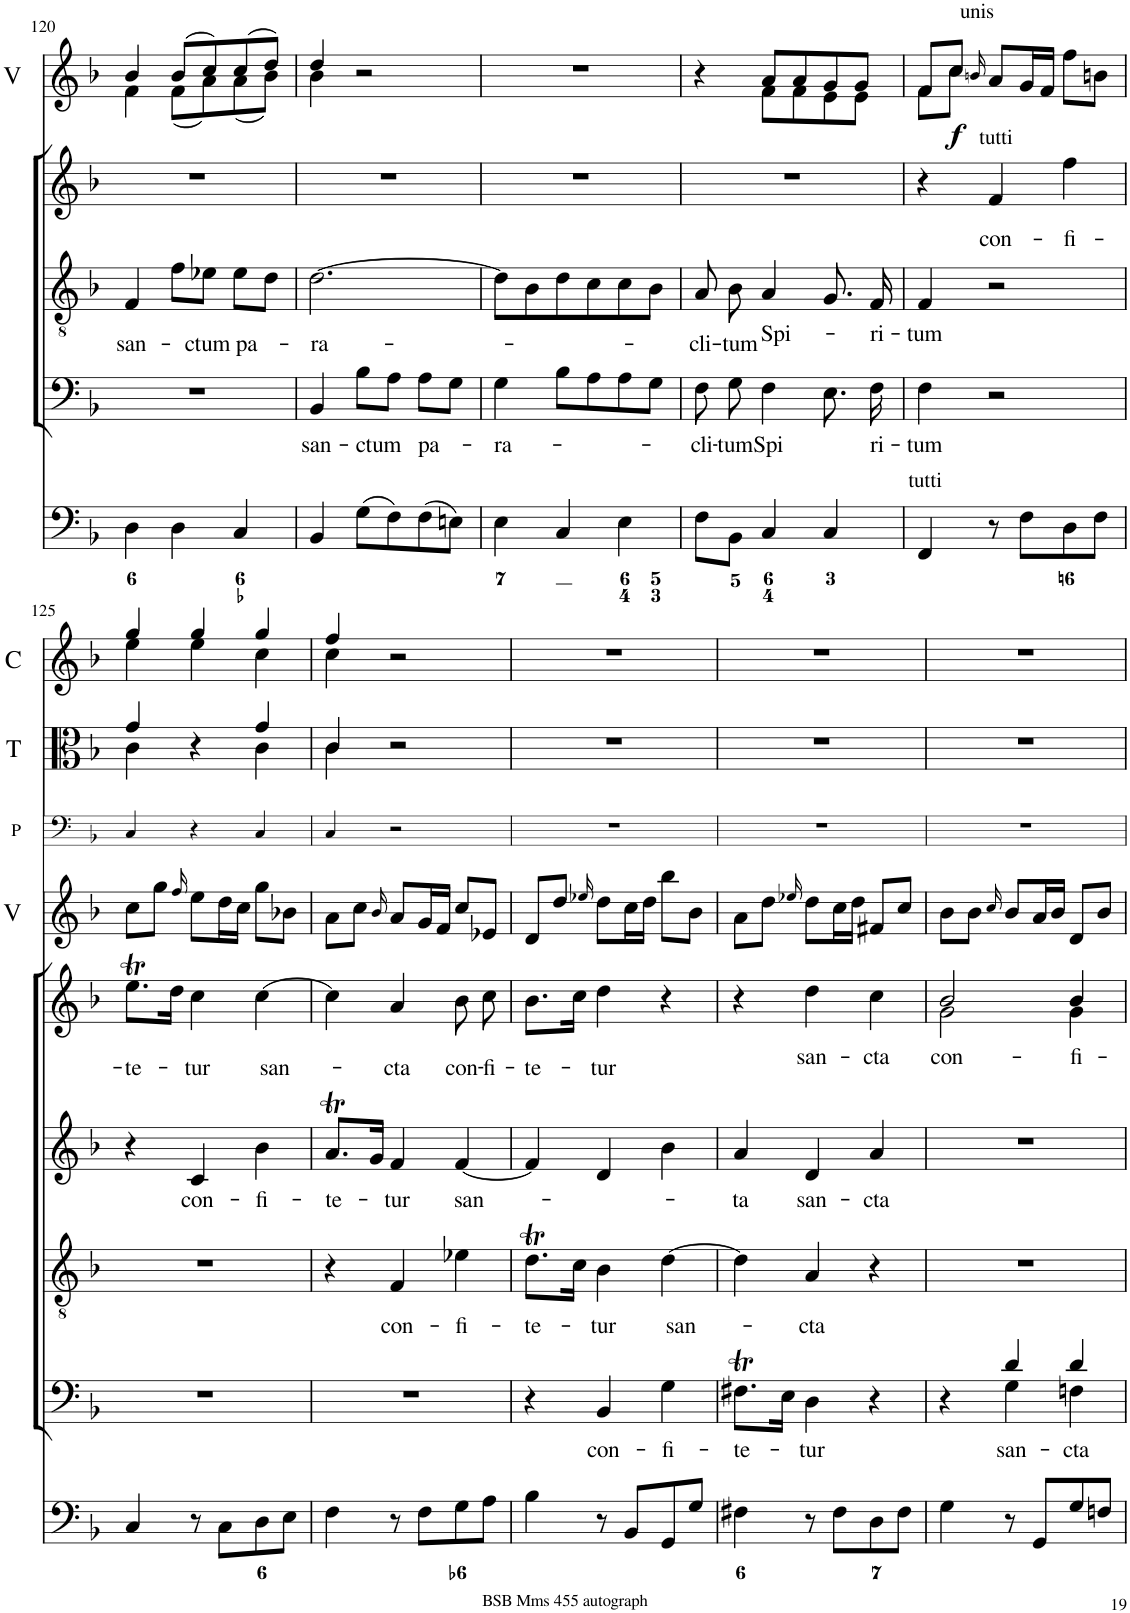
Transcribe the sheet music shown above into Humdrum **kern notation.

**kern	**kern	**text	**kern	**text	**kern	**text	**kern	**text	**kern	**kern	**dynam	**kern	**dynam	**kern	**kern	**kern
*part11	*part10	*part10	*part9	*part9	*part8	*part8	*part7	*part7	*part6	*part5	*part5	*part4	*part4	*part3	*part2	*part1
*staff11	*staff10	*staff10	*staff9	*staff9	*staff8	*staff8	*staff7	*staff7	*staff6	*staff5	*staff5	*staff4	*staff4	*staff3	*staff2	*staff1
*I"Organ	*I"Voice	*	*I"Tenor	*	*I"Alto	*	*I"Voice	*	*I"Violin	*I"Violin	*	*I"2 Violini	*	*I"Pauken	*I"2 Trombe	*I"2 Clarini
*	*	*	*	*	*	*	*	*	*I'Vln.	*I'Vln	*	*I'V	*	*I'P	*I'T	*I'C
!!LO:PB:g=z
*clefF4	*clefF4	*	*clefGv2	*	*clefG2	*	*clefG2	*	*clefG2	*clefG2	*	*clefG2	*	*clefF4	*clefC3	*clefG2
*k[b-]	*k[b-]	*	*k[b-]	*	*k[b-]	*	*k[b-]	*	*k[b-]	*k[b-]	*	*k[b-]	*	*k[b-]	*k[b-]	*k[b-]
*M3/4	*M3/4	*	*M3/4	*	*M3/4	*	*M3/4	*	*M3/4	*M3/4	*	*M3/4	*	*M3/4	*M3/4	*M3/4
=120	=120	=120	=120	=120	=120	=120	=120	=120	=120	=120	=120	=120	=120	=120	=120	=120
!	!	!	!	!LO:LY:b	!	!	!	!	!	!	!	!	!	!	!	!
*	*	*	*	*	*	*	*	*	*	*	*	*^	*	*	*	*
4D\	2.r	.	4F/	san-	2.r	.	2.r	.	4f	4b-	.	4b-/	4f\	.	2.r	2.r	2.r
!	!	!	!	!LO:LY:b	!	!	!	!	!	!	!	!	!	!	!	!	!
4D\	.	.	8f\L	-ctum	.	.	.	.	(8f	(8b-	.	(8b-/L	(8f\L	.	.	.	.
.	.	.	8e-X\J	.	.	.	.	.	8a)	8cc)	.	8cc/)	8a\)	.	.	.	.
!	!	!	!	!LO:LY:b	!	!	!	!	!	!	!	!	!	!	!	!	!
4C/	.	.	8e-\L	pa-	.	.	.	.	(8a	(8cc	.	(8cc/	(8a\	.	.	.	.
.	.	.	8d\J	.	.	.	.	.	8b-)	8dd)	.	8dd/J)	8b-\J)	.	.	.	.
=121	=121	=121	=121	=121	=121	=121	=121	=121	=121	=121	=121	=121	=121	=121	=121	=121	=121
!	!	!LO:LY:b	!	!LO:LY:b	!	!	!	!	!	!	!	!	!	!	!	!	!
4BB-/	4BB-/	san-	[2.d\	-ra-	2.r	.	2.r	.	4b-	4dd	.	4dd/	4b-\	.	2.r	2.r	2.r
!	!	!LO:LY:b	!	!	!	!	!	!	!	!	!	!	!	!	!	!	!
(8G\L	8B-\L	-ctum	.	.	.	.	.	.	2r	2r	.	2r	2ryy	.	.	.	.
8F\)	8A\J	.	.	.	.	.	.	.	.	.	.	.	.	.	.	.	.
!	!	!LO:LY:b	!	!	!	!	!	!	!	!	!	!	!	!	!	!	!
(8F\	8A\L	pa-	.	.	.	.	.	.	.	.	.	.	.	.	.	.	.
8En\J)	8G\J	.	.	.	.	.	.	.	.	.	.	.	.	.	.	.	.
*	*	*	*	*	*	*	*	*	*	*	*	*v	*v	*	*	*	*
=122	=122	=122	=122	=122	=122	=122	=122	=122	=122	=122	=122	=122	=122	=122	=122	=122
!	!	!LO:LY:b	!	!	!	!	!	!	!	!	!	!	!	!	!	!
4E\	4G\	-ra-	8d\L]	.	2.r	.	2.r	.	2.r	2.r	.	2.r	.	2.r	2.r	2.r
.	.	.	8B-\	.	.	.	.	.	.	.	.	.	.	.	.	.
4C/	8B-\L	.	8d\	.	.	.	.	.	.	.	.	.	.	.	.	.
.	8A\	.	8c\	.	.	.	.	.	.	.	.	.	.	.	.	.
4E\	8A\	.	8c\	.	.	.	.	.	.	.	.	.	.	.	.	.
.	8G\J	.	8B-\J	.	.	.	.	.	.	.	.	.	.	.	.	.
=123	=123	=123	=123	=123	=123	=123	=123	=123	=123	=123	=123	=123	=123	=123	=123	=123
!	!	!LO:LY:b	!	!LO:LY:b	!	!	!	!	!	!	!	!	!	!	!	!
*	*	*	*	*	*	*	*	*	*	*	*	*^	*	*	*	*
8F\L	8F\	-cli-	8A/	-cli-	2.r	.	2.r	.	4r	4r	.	4r	4ryy	.	2.r	2.r	2.r
!	!	!LO:LY:b	!	!LO:LY:b	!	!	!	!	!	!	!	!	!	!	!	!	!
8BB-\J	8G\	-tum	8B-\	-tum	.	.	.	.	.	.	.	.	.	.	.	.	.
!	!	!LO:LY:b	!	!LO:LY:b	!	!	!	!	!	!	!	!	!	!	!	!	!
4C/	4F\	Spi	4A/	Spi-	.	.	.	.	8f	8a	.	8a/L	8f\L	.	.	.	.
.	.	.	.	.	.	.	.	.	8f	8a	.	8a/	8f\	.	.	.	.
4C/	8.E\	.	8.G/	.	.	.	.	.	8e	8g	.	8g/	8e\	.	.	.	.
.	.	.	.	.	.	.	.	.	8e	8g	.	8g/J	8e\J	.	.	.	.
!	!	!LO:LY:b	!	!LO:LY:b	!	!	!	!	!	!	!	!	!	!	!	!	!
.	16F\	ri-	16F/	-ri-	.	.	.	.	.	.	.	.	.	.	.	.	.
=124	=124	=124	=124	=124	=124	=124	=124	=124	=124	=124	=124	=124	=124	=124	=124	=124	=124
!LO:TX:a:t=tutti	!	!	!	!	!	!	!	!	!	!	!	!	!	!	!	!	!
!	!	!LO:LY:b	!	!LO:LY:b	!	!	!	!	!	!	!	!	!	!	!	!	!
4FF/	4F\	-tum	4F/	-tum	2.r	.	4r	.	8f	8f	.	8f/L	8f\L	.	2.r	2.r	2.r
!	!	!	!	!	!	!	!	!	!	!	!LO:DY:b	!	!	!	!	!	!
!	!	!	!	!	!	!	!	!	!	!	!LO:DY:n=1:b	!	!	!LO:DY:b	!	!	!
.	.	.	.	.	.	.	.	.	8cc	8cc	f f	8cc/J	8cc\J	f	.	.	.
.	.	.	.	.	.	.	.	.	16qbn	16qbn	.	16qbn/	.	.	.	.	.
!	!	!	!	!	!	!	!	!	!	!	!	!LO:TX:a:t=unis	!	!	!	!	!
!	!	!	!	!	!	!	!	!	!	!LO:TX:a:t=unis	!	!	!	!	!	!	!
!	!	!	!	!	!	!	!	!	!	!LO:TX:a:t=unis	!	!	!	!	!	!	!
!	!	!	!	!	!	!	!	!	!LO:TX:a:t=unis	!	!	!	!	!	!	!	!
!	!	!	!	!	!	!	!	!	!LO:TX:a:t=unis	!	!	!	!	!	!	!	!
!	!	!	!	!	!	!	!LO:TX:a:t=tutti	!	!	!	!	!	!	!	!	!	!
!	!	!	!	!	!	!	!	!LO:LY:b	!	!	!	!	!	!	!	!	!
8r	2r	.	2r	.	.	.	4f/	con-	8a	8a	.	8a/L	2ryy	.	.	.	.
8F\L	.	.	.	.	.	.	.	.	16g	16g	.	16g/L	.	.	.	.	.
.	.	.	.	.	.	.	.	.	16f	16f	.	16f/JJ	.	.	.	.	.
!	!	!	!	!	!	!	!	!LO:LY:b	!	!	!	!	!	!	!	!	!
8D\	.	.	.	.	.	.	4ff\	-fi-	8ffL	8ffL	.	8ff\L	.	.	.	.	.
8F\J	.	.	.	.	.	.	.	.	8bnJ	8bnJ	.	8bn\J	.	.	.	.	.
*	*	*	*	*	*	*	*	*	*	*	*	*v	*v	*	*	*	*
!!LO:LB:g=z
=125	=125	=125	=125	=125	=125	=125	=125	=125	=125	=125	=125	=125	=125	=125	=125	=125
!	!	!	!	!	!	!	!	!LO:LY:b	!	!	!	!	!	!	!	!
*	*	*	*	*	*	*	*	*	*	*	*	*	*	*	*^	*^
4C/	2.r	.	2.r	.	4r	.	8.eet\L	-te-	8cc	8cc	.	8cc\L	.	4C/	4g/	4c\	4gg/	4ee\
.	.	.	.	.	.	.	.	.	8gg	8gg	.	8gg\J	.	.	.	.	.	.
.	.	.	.	.	.	.	16dd\Jk	.	.	.	.	.	.	.	.	.	.	.
.	.	.	.	.	.	.	.	.	16qff	16qff	.	16qff/	.	.	.	.	.	.
!	!	!	!	!	!	!LO:LY:b	!	!LO:LY:b	!	!	!	!	!	!	!	!	!	!
8r	.	.	.	.	4c/	con-	4cc\	-tur	8ee	8ee	.	8ee\L	.	4r	4r	4ryy	4gg/	4ee\
8C\L	.	.	.	.	.	.	.	.	16dd	16dd	.	16dd\L	.	.	.	.	.	.
.	.	.	.	.	.	.	.	.	16cc	16cc	.	16cc\JJ	.	.	.	.	.	.
!	!	!	!	!	!	!LO:LY:b	!	!LO:LY:b	!	!	!	!	!	!	!	!	!	!
8D\	.	.	.	.	4b-\	-fi-	[4cc\	san-	8gg	8gg	.	8gg\L	.	4C/	4g/	4c\	4gg/	4cc\
8E\J	.	.	.	.	.	.	.	.	8b-X	8b-X	.	8b-X\J	.	.	.	.	.	.
=126	=126	=126	=126	=126	=126	=126	=126	=126	=126	=126	=126	=126	=126	=126	=126	=126	=126	=126
!	!	!	!	!	!	!LO:LY:b	!	!	!	!	!	!	!	!	!	!	!	!
4F\	2.r	.	4r	.	8.at/L	-te-	4cc\]	.	8a	8a	.	8a\L	.	4C/	4c/	4c\	4ff/	4cc\
.	.	.	.	.	.	.	.	.	8cc	8cc	.	8cc\J	.	.	.	.	.	.
.	.	.	.	.	16g/Jk	.	.	.	.	.	.	.	.	.	.	.	.	.
.	.	.	.	.	.	.	.	.	16qb-	16qb-	.	16qb-/	.	.	.	.	.	.
!	!	!	!	!LO:LY:b	!	!LO:LY:b	!	!LO:LY:b	!	!	!	!	!	!	!	!	!	!
8r	.	.	4F/	con-	4f/	-tur	4a/	-cta	8a	8a	.	8a/L	.	2r	2r	2ryy	2r	2ryy
8F\L	.	.	.	.	.	.	.	.	16g	16g	.	16g/L	.	.	.	.	.	.
.	.	.	.	.	.	.	.	.	16f	16f	.	16f/JJ	.	.	.	.	.	.
!	!	!	!	!LO:LY:b	!	!LO:LY:b	!	!LO:LY:b	!	!	!	!	!	!	!	!	!	!
8G\	.	.	4e-X\	-fi-	[4f/	san-	8b-\	con-	8cc	8cc	.	8cc/L	.	.	.	.	.	.
!	!	!	!	!	!	!	!	!LO:LY:b	!	!	!	!	!	!	!	!	!	!
8A\J	.	.	.	.	.	.	8cc\	-fi-	8e-X	8e-X	.	8e-X/J	.	.	.	.	.	.
*	*	*	*	*	*	*	*	*	*	*	*	*	*	*	*v	*v	*	*
*	*	*	*	*	*	*	*	*	*	*	*	*	*	*	*	*v	*v
=127	=127	=127	=127	=127	=127	=127	=127	=127	=127	=127	=127	=127	=127	=127	=127	=127
!	!	!	!	!LO:LY:b	!	!	!	!LO:LY:b	!	!	!	!	!	!	!	!
4B-\	4r	.	8.dT\L	-te-	4f/]	.	8.b-\L	-te-	8d	8d	.	8d/L	.	2.r	2.r	2.r
.	.	.	.	.	.	.	.	.	8dd	8dd	.	8dd/J	.	.	.	.
.	.	.	16c\Jk	.	.	.	16cc\Jk	.	.	.	.	.	.	.	.	.
.	.	.	.	.	.	.	.	.	16qee-X	16qee-X	.	16qee-X/	.	.	.	.
!	!	!LO:LY:b	!	!LO:LY:b	!	!	!	!LO:LY:b	!	!	!	!	!	!	!	!
8r	4BB-/	con-	4B-\	-tur	4d/	.	4dd\	-tur	8dd	8dd	.	8dd\L	.	.	.	.
8BB-/L	.	.	.	.	.	.	.	.	16cc	16cc	.	16cc\L	.	.	.	.
.	.	.	.	.	.	.	.	.	16dd	16dd	.	16dd\JJ	.	.	.	.
!	!	!LO:LY:b	!	!LO:LY:b	!	!	!	!	!	!	!	!	!	!	!	!
8GG/	4G\	-fi-	[4d\	san-	4b-\	.	4r	.	8bb-	8bb-	.	8bb-\L	.	.	.	.
8G/J	.	.	.	.	.	.	.	.	8b-	8b-	.	8b-\J	.	.	.	.
=128	=128	=128	=128	=128	=128	=128	=128	=128	=128	=128	=128	=128	=128	=128	=128	=128
!	!	!LO:LY:b	!	!	!	!LO:LY:b	!	!	!	!	!	!	!	!	!	!
4F#X\	8.F#Xt\L	-te-	4d\]	.	4a/	-ta	4r	.	8a	8a	.	8a\L	.	2.r	2.r	2.r
.	.	.	.	.	.	.	.	.	8dd	8dd	.	8dd\J	.	.	.	.
.	16E\Jk	.	.	.	.	.	.	.	.	.	.	.	.	.	.	.
.	.	.	.	.	.	.	.	.	16qee-X	16qee-X	.	16qee-X/	.	.	.	.
!	!	!LO:LY:b	!	!LO:LY:b	!	!LO:LY:b	!	!LO:LY:b	!	!	!	!	!	!	!	!
8r	4D\	-tur	4A/	-cta	4d/	san-	4dd\	san-	8dd	8dd	.	8dd\L	.	.	.	.
8F#\L	.	.	.	.	.	.	.	.	16cc	16cc	.	16cc\L	.	.	.	.
.	.	.	.	.	.	.	.	.	16dd	16dd	.	16dd\JJ	.	.	.	.
!	!	!	!	!	!	!LO:LY:b	!	!LO:LY:b	!	!	!	!	!	!	!	!
8D\	4r	.	4r	.	4a/	-cta	4cc\	-cta	8f#X	8f#X	.	8f#X/L	.	.	.	.
8F#\J	.	.	.	.	.	.	.	.	8cc	8cc	.	8cc/J	.	.	.	.
=129	=129	=129	=129	=129	=129	=129	=129	=129	=129	=129	=129	=129	=129	=129	=129	=129
*	*^	*	*	*	*	*	*	*	*	*	*	*	*	*	*	*
!	!	!	!	!	!	!	!	!	!LO:LY:b	!	!	!	!	!	!	!	!
*	*	*	*	*	*	*	*	*^	*	*	*	*	*	*	*	*	*
4G\	4r	4ryy	.	2.r	.	2.r	.	2b-/	2g\	con-	8b-	8b-	.	8b-\L	.	2.r	2.r	2.r
.	.	.	.	.	.	.	.	.	.	.	8b-	8b-	.	8b-\J	.	.	.	.
.	.	.	.	.	.	.	.	.	.	.	16qcc	16qcc	.	16qcc/	.	.	.	.
!	!	!	!LO:LY:b	!	!	!	!	!	!	!	!	!	!	!	!	!	!	!
8r	4d/	4G\	san-	.	.	.	.	.	.	.	8b-	8b-	.	8b-/L	.	.	.	.
8GG/L	.	.	.	.	.	.	.	.	.	.	16a	16a	.	16a/L	.	.	.	.
.	.	.	.	.	.	.	.	.	.	.	16b-	16b-	.	16b-/JJ	.	.	.	.
!	!	!	!LO:LY:b	!	!	!	!	!	!	!LO:LY:b	!	!	!	!	!	!	!	!
8G/	4d/	4Fn\	-cta	.	.	.	.	4b-/	4g\	-fi-	8d	8d	.	8d/L	.	.	.	.
8Fn/J	.	.	.	.	.	.	.	.	.	.	8b-	8b-	.	8b-/J	.	.	.	.
*	*v	*v	*	*	*	*	*	*v	*v	*	*	*	*	*	*	*	*	*
=	=	=	=	=	=	=	=	=	=	=	=	=	=	=	=	=
*-	*-	*-	*-	*-	*-	*-	*-	*-	*-	*-	*-	*-	*-	*-	*-	*-
